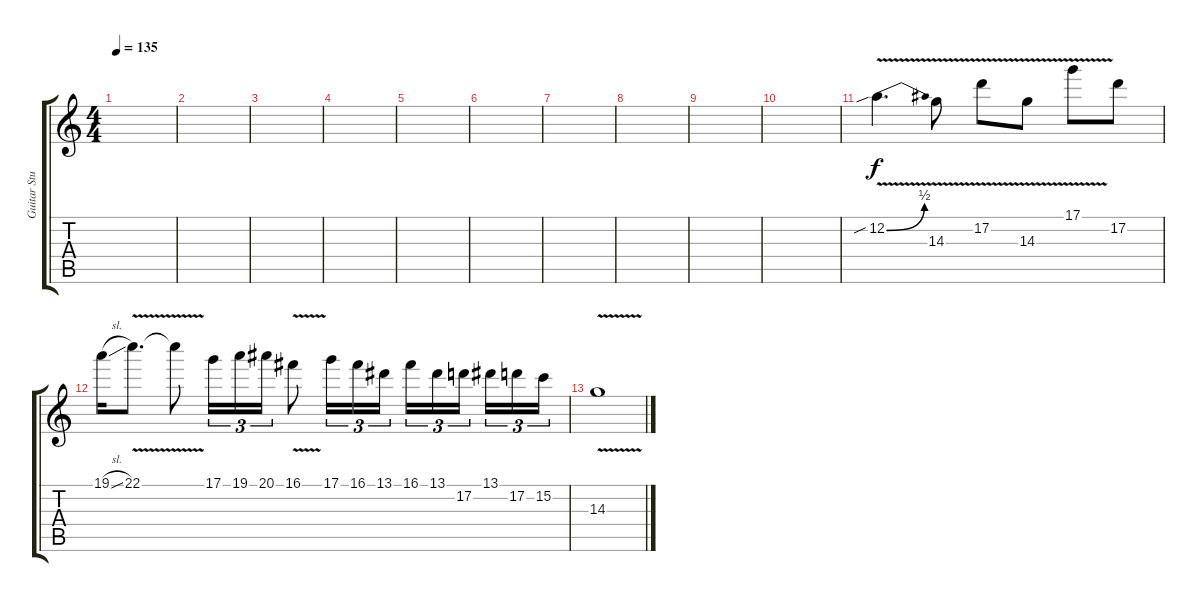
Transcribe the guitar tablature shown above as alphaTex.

\track ("Guitar Studio" "Guitar Stu") {instrument distortionguitar}
\staff {score tabs}
\tuning (D4 A3 F3 C3 G2 D2) {hide}
\ts (4 4)
\tempo 135
\clef g2
\ks c
|
|
|
|
|
|
|
|
|
|
12.2{be (bend 0 0 60 2) v sib}.4{d} 14.3{v}.8 17.2{v}.8 14.3{v}.8 17.1{v}.8 17.2.8 |
19.1{sl}.16 22.1{v}.8{d} 22.1{t}.8 17.1.16{tu (3 2)} 19.1.16{tu (3 2)} 20.1.16{tu (3 2)} 16.1{v}.8 17.1.16{tu (3 2)} 16.1.16{tu (3 2)} 13.1.16{tu (3 2)} 16.1.16{tu (3 2)} 13.1.16{tu (3 2)} 17.2.16{tu (3 2) beam splitsecondary} 13.1.16{tu (3 2)} 17.2.16{tu (3 2)} 15.2.16{tu (3 2)} |
14.3{v}.1
